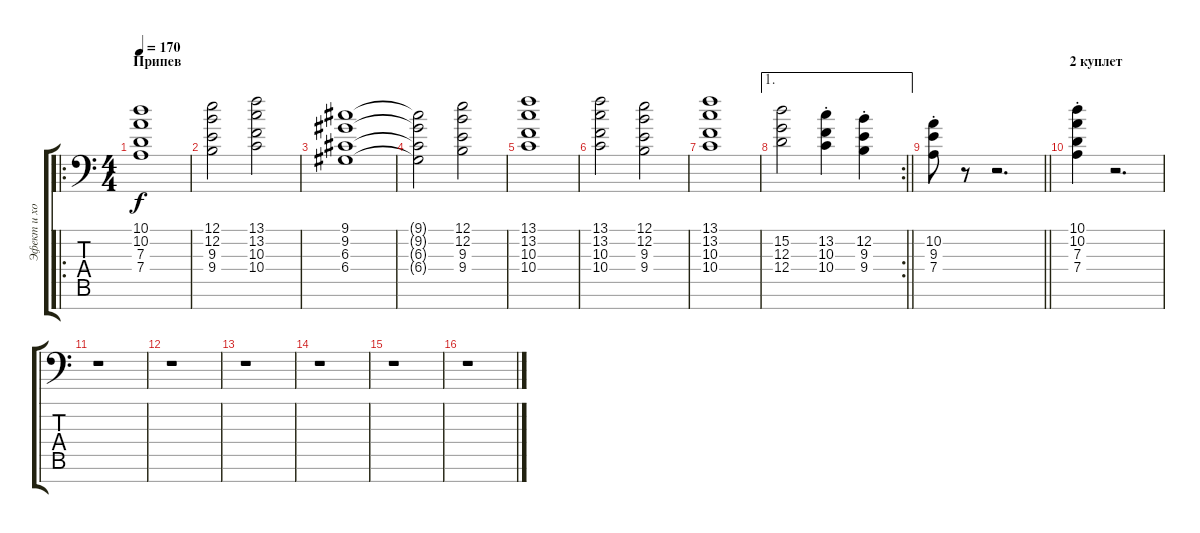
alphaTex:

\track ("Эфект и хор" "Эфект и хо") {instrument choiraahs}
\staff {score tabs}
\tuning (E4 B3 G3 D3 A2 E2 C-1) {hide}
\ro
\ts (4 4)
\section ("" "Припев")
\tempo 170
\clef f4
\ks c
(10.1 10.2 7.3 7.4).1{dy f volume 11} |
(12.1 12.2 9.3 9.4).2 (13.1 13.2 10.3 10.4).2 |
(9.1 9.2 6.3 6.4).1 |
(9.1{t} 9.2{t} 6.3{t} 6.4{t}).2 (12.1 12.2 9.3 9.4).2 |
(13.1 13.2 10.3 10.4).1 |
(13.1 13.2 10.3 10.4).2 (12.1 12.2 9.3 9.4).2 |
(13.1 13.2 10.3 10.4).1 |
\ae 1
\rc 2
\barLineRight lightlight
(15.2 12.3 12.4).2 (13.2{st} 10.3{st} 10.4{st}).4 (12.2{st} 9.3{st} 9.4{st}).4 |
\barLineRight lightlight
(10.2{st} 9.3{st} 7.4{st}).8 r.8 r.2{d} |
\section ("" "2 куплет")
(10.1{st} 10.2{st} 7.3{st} 7.4{st}).4 r.2{d} |
r.1 |
r.1 |
r.1 |
r.1 |
r.1 |
r.1
